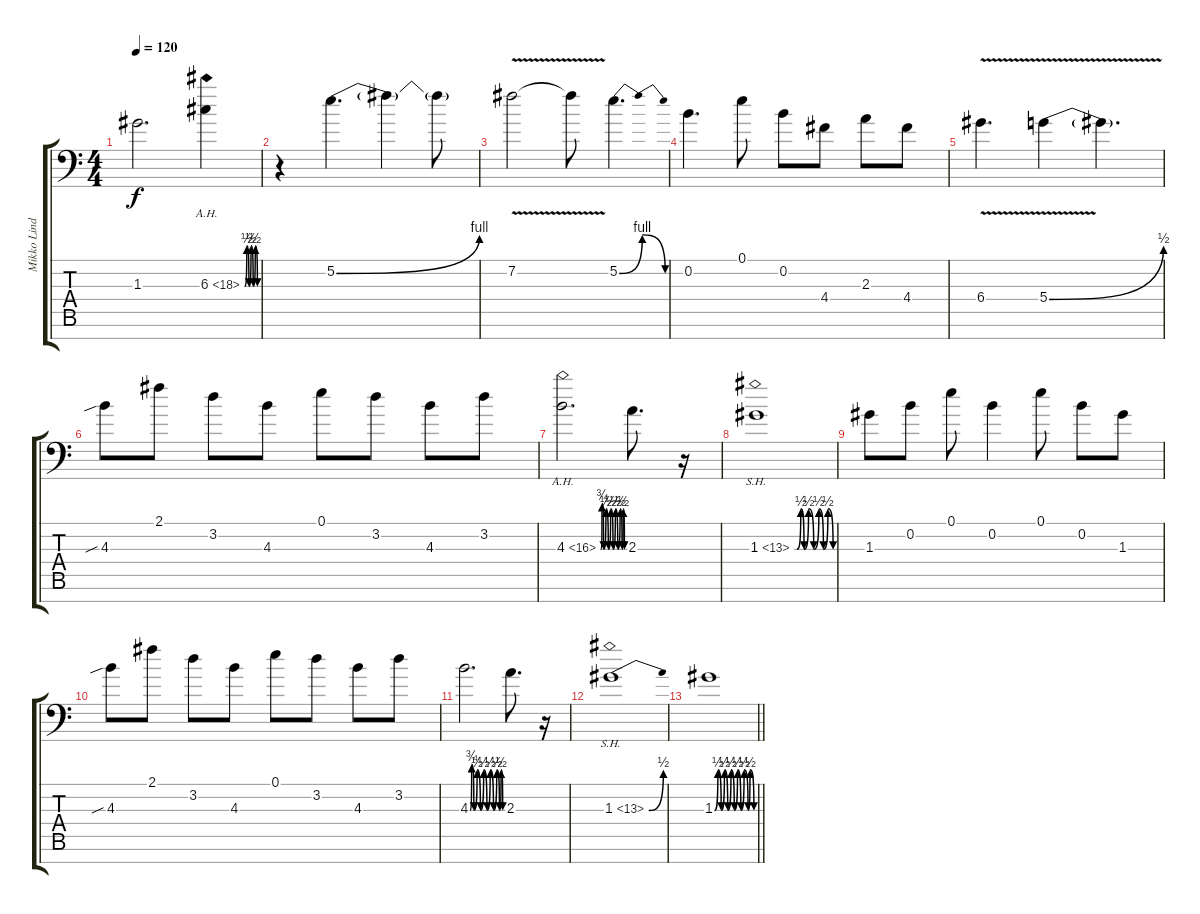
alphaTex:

\track ("Mikko Lindström" "Mikko Lind") {instrument acousticguitarsteel}
\staff {score tabs}
\tuning (E4 B3 G3 D3 A2 E2 A1) {hide}
\ts (4 4)
\tempo 120
\clef f4
\ks c
1.3.2{d dy f} 6.3{be (custom 0 0 10 2 20 0 30 2 40 0 50 2 60 0) ah 12}.4 |
r.4 5.2{be (bend 0 0 60 4)}.4{d} 5.2{t}.4 5.2{t}.8 |
7.2{v}.2 7.2{t}.8 5.2{be (bendrelease 0 0 15 4 50 4 60 0)}.4{d} |
0.2.4{d} 0.1.8 0.2.8 4.4.8 2.3.8 4.4.8 |
6.4{v}.4{d} 5.4{be (bend 0 0 60 2) v}.4 5.4{t}.4{d} |
4.3{sib}.8 2.1.8 3.2.8 4.3.8 0.1.8 3.2.8 4.3.8 3.2.8 |
4.3{be (custom 0 0 3 3 7 0 13 2 19 0 25 2 31 0 37 2 43 0 49 2 54 0 57 2 60 0) ah 12}.2{d} 2.3.8{d} r.16 |
1.3{be (custom 0 0 4 0 10 2 15 0 22 2 30 0 38 2 45 0 52 2 60 0) sh 12}.1 |
1.3.8 0.2.8 0.1.8 0.2.4 0.1.8 0.2.8 1.3.8 |
4.3{sib}.8 2.1.8 3.2.8 4.3.8 0.1.8 3.2.8 4.3.8 3.2.8 |
4.3{be (custom 0 0 3 3 7 0 13 2 19 0 25 2 31 0 37 2 43 0 49 2 54 0 57 2 60 0)}.2{d} 2.3.8{d} r.16 |
1.3{be (bend 0 0 60 2) sh 12}.1 |
\barLineRight lightlight
1.3{be (custom 0 0 5 2 10 0 15 2 20 0 25 2 30 0 35 2 40 0 45 2 51 0 54 2 60 0)}.1
